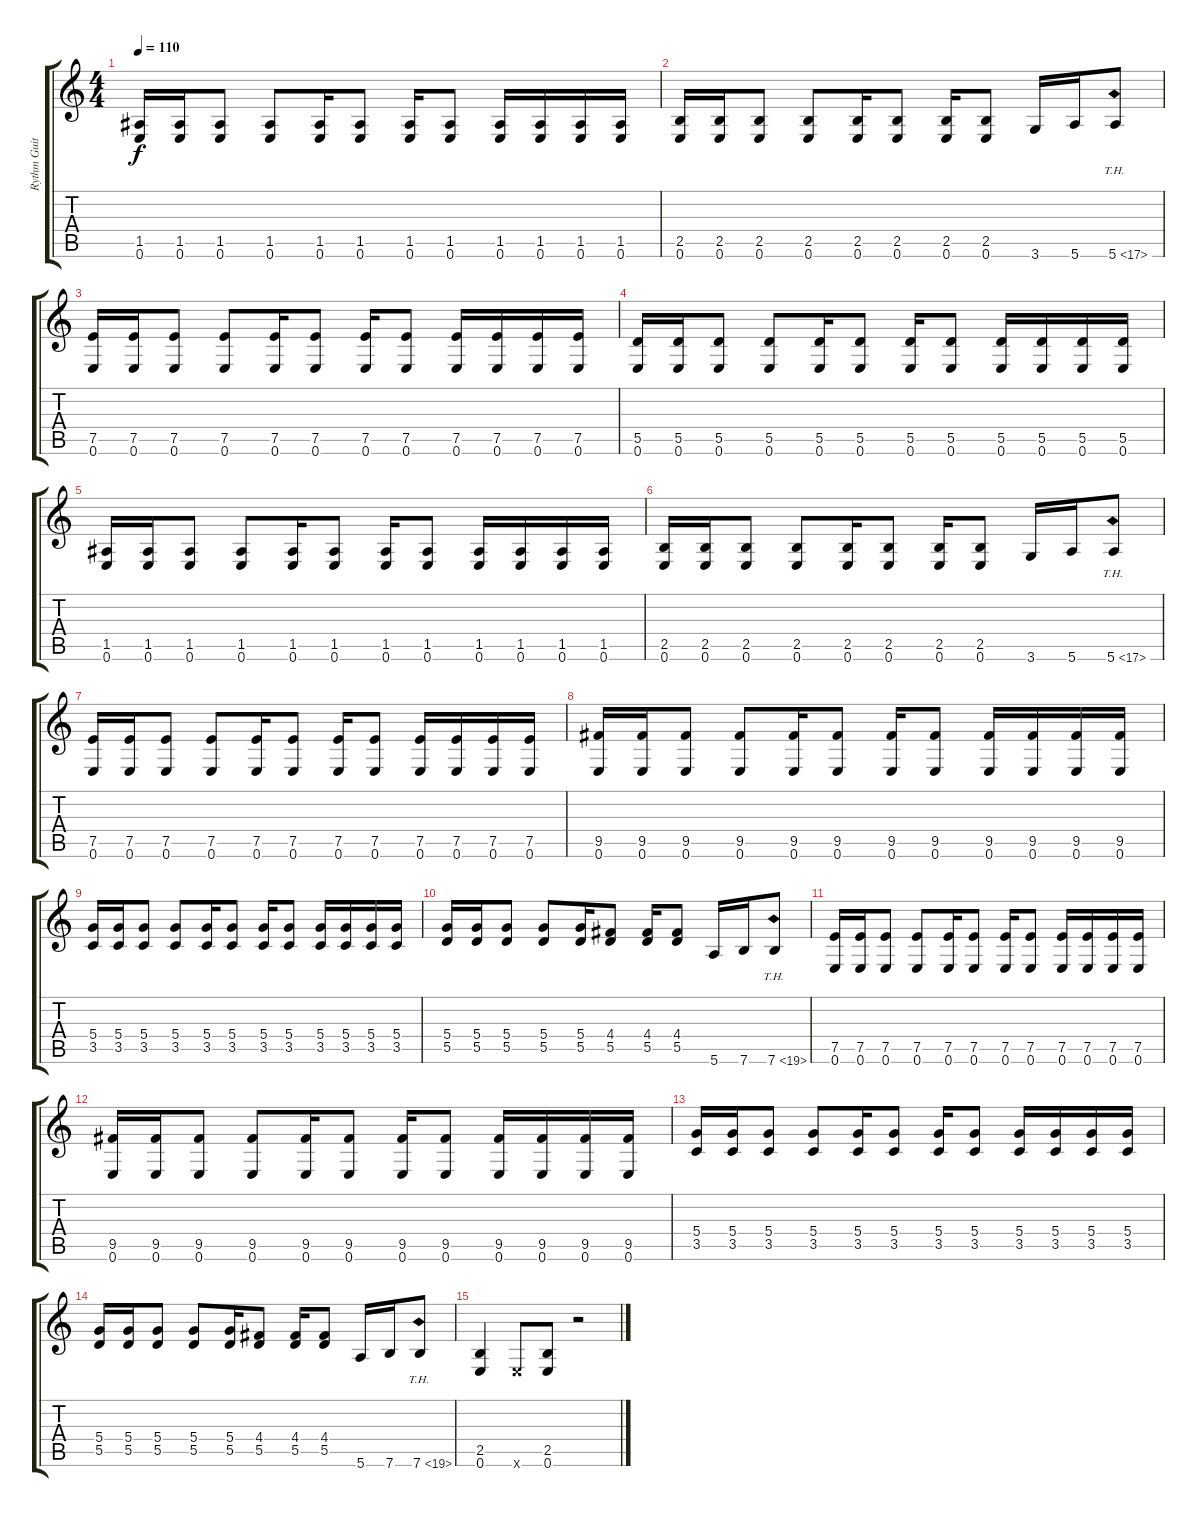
\track ("Rythm Guitar" "Rythm Guit") {instrument overdrivenguitar}
\staff {score tabs}
\tuning (E4 B3 G3 D3 A2 E2) {hide}
\ts (4 4)
\tempo 110
\clef g2
\ks c
(1.5 0.6).16{dy f} (1.5 0.6).16 (1.5 0.6).8 (1.5 0.6).8 (1.5 0.6).16 (1.5 0.6).8 (1.5 0.6).16 (1.5 0.6).8 (1.5 0.6).16 (1.5 0.6).16 (1.5 0.6).16 (1.5 0.6).16 |
(2.5 0.6).16 (2.5 0.6).16 (2.5 0.6).8 (2.5 0.6).8 (2.5 0.6).16 (2.5 0.6).8 (2.5 0.6).16 (2.5 0.6).8 3.6.16 5.6.16 5.6{th 12}.8 |
(7.5 0.6).16 (7.5 0.6).16 (7.5 0.6).8 (7.5 0.6).8 (7.5 0.6).16 (7.5 0.6).8 (7.5 0.6).16 (7.5 0.6).8 (7.5 0.6).16 (7.5 0.6).16 (7.5 0.6).16 (7.5 0.6).16 |
(5.5 0.6).16 (5.5 0.6).16 (5.5 0.6).8 (5.5 0.6).8 (5.5 0.6).16 (5.5 0.6).8 (5.5 0.6).16 (5.5 0.6).8 (5.5 0.6).16 (5.5 0.6).16 (5.5 0.6).16 (5.5 0.6).16 |
(1.5 0.6).16 (1.5 0.6).16 (1.5 0.6).8 (1.5 0.6).8 (1.5 0.6).16 (1.5 0.6).8 (1.5 0.6).16 (1.5 0.6).8 (1.5 0.6).16 (1.5 0.6).16 (1.5 0.6).16 (1.5 0.6).16 |
(2.5 0.6).16 (2.5 0.6).16 (2.5 0.6).8 (2.5 0.6).8 (2.5 0.6).16 (2.5 0.6).8 (2.5 0.6).16 (2.5 0.6).8 3.6.16 5.6.16 5.6{th 12}.8 |
(7.5 0.6).16 (7.5 0.6).16 (7.5 0.6).8 (7.5 0.6).8 (7.5 0.6).16 (7.5 0.6).8 (7.5 0.6).16 (7.5 0.6).8 (7.5 0.6).16 (7.5 0.6).16 (7.5 0.6).16 (7.5 0.6).16 |
(9.5 0.6).16 (9.5 0.6).16 (9.5 0.6).8 (9.5 0.6).8 (9.5 0.6).16 (9.5 0.6).8 (9.5 0.6).16 (9.5 0.6).8 (9.5 0.6).16 (9.5 0.6).16 (9.5 0.6).16 (9.5 0.6).16 |
(5.4 3.5).16 (5.4 3.5).16 (5.4 3.5).8 (5.4 3.5).8 (5.4 3.5).16 (5.4 3.5).8 (5.4 3.5).16 (5.4 3.5).8 (5.4 3.5).16 (5.4 3.5).16 (5.4 3.5).16 (5.4 3.5).16 |
(5.4 5.5).16 (5.4 5.5).16 (5.4 5.5).8 (5.4 5.5).8 (5.4 5.5).16 (4.4 5.5).8 (4.4 5.5).16 (4.4 5.5).8 5.6.16 7.6.16 7.6{th 12}.8 |
(7.5 0.6).16 (7.5 0.6).16 (7.5 0.6).8 (7.5 0.6).8 (7.5 0.6).16 (7.5 0.6).8 (7.5 0.6).16 (7.5 0.6).8 (7.5 0.6).16 (7.5 0.6).16 (7.5 0.6).16 (7.5 0.6).16 |
(9.5 0.6).16 (9.5 0.6).16 (9.5 0.6).8 (9.5 0.6).8 (9.5 0.6).16 (9.5 0.6).8 (9.5 0.6).16 (9.5 0.6).8 (9.5 0.6).16 (9.5 0.6).16 (9.5 0.6).16 (9.5 0.6).16 |
(5.4 3.5).16 (5.4 3.5).16 (5.4 3.5).8 (5.4 3.5).8 (5.4 3.5).16 (5.4 3.5).8 (5.4 3.5).16 (5.4 3.5).8 (5.4 3.5).16 (5.4 3.5).16 (5.4 3.5).16 (5.4 3.5).16 |
(5.4 5.5).16 (5.4 5.5).16 (5.4 5.5).8 (5.4 5.5).8 (5.4 5.5).16 (4.4 5.5).8 (4.4 5.5).16 (4.4 5.5).8 5.6.16 7.6.16 7.6{th 12}.8 |
(2.5 0.6).4 0.6{x}.8 (2.5 0.6).8 r.2
